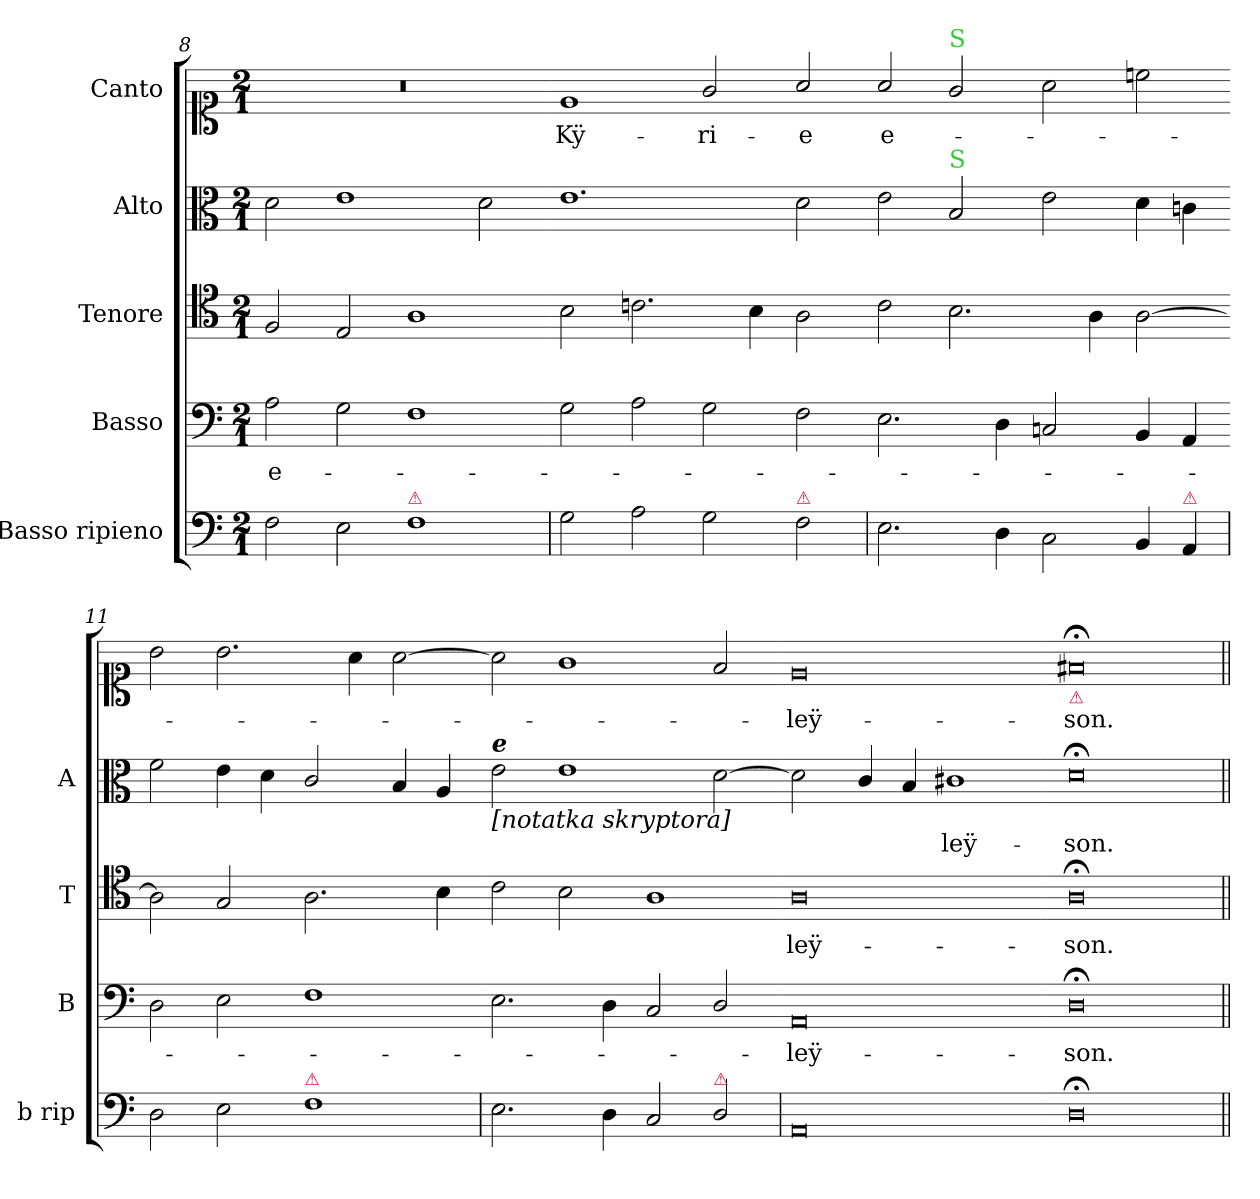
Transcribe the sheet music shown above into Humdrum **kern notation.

**kern	**kern	**text	**kern	**text	**kern	**text	**kern	**text
*part5	*part4	*part4	*part3	*part3	*part2	*part2	*part1	*part1
*staff5	*staff4	*staff4	*staff3	*staff3	*staff2	*staff2	*staff1	*staff1
*I"Basso ripieno	*I"Basso	*	*I"Tenore	*	*I"Alto	*	*I"Canto	*
*I'b rip	*I'B	*	*I'T	*	*I'A	*	*	*
*clefF4	*clefF4	*	*clefC4	*	*clefC3	*	*clefC1	*
*k[]	*k[]	*	*k[]	*	*k[]	*	*k[]	*
*M2/1	*M2/1	*	*M2/1	*	*M2/1	*	*M2/1	*
=8	=8	=8	=8	=8	=8	=8	=8	=8
2F\	2A\	e-	2F/	.	2d\	.	0r	.
2E\	2G\	.	2E/	.	1e	.	.	.
!LO:TX:a:color=crimson:t=⚠	!	!	!	!	!	!	!	!
1F	1F	.	1A	.	.	.	.	.
.	.	.	.	.	2d\	.	.	.
=9	=9-	=9-	=9-	=9-	=9-	=9-	=9-	=9-
2G\	2G\	.	2B\	.	1.e	.	1e	Kÿ-
2A\	2A\	.	2.cn\	.	.	.	.	.
2G\	2G\	.	.	.	.	.	2g/	-ri-
.	.	.	4B\	.	.	.	.	.
!LO:TX:a:color=crimson:t=⚠	!	!	!	!	!	!	!	!
2F\	2F\	.	2A\	.	2d\	.	2a/	-e
=10	=10-	=10-	=10-	=10-	=10-	=10-	=10-	=10-
2.E\	2.E\	.	2c\	.	2e\	.	2a/	e-
!	!	!	!	!	!	!	!LO:TX:a:color=limegreen:t=S	!
!	!	!	!	!	!LO:TX:a:color=limegreen:t=S	!	!	!
.	.	.	2.B\	.	2B/	.	2g/	.
4D\	4D\	.	.	.	.	.	.	.
2C\	2Cn/	.	.	.	2e\	.	2a\	.
.	.	.	4A\	.	.	.	.	.
4BB/	4BB/	.	[2A\	.	4d\	.	2ccn\	.
!LO:TX:a:color=crimson:t=⚠	!	!	!	!	!	!	!	!
4AA/	4AA/	.	.	.	4cn\	.	.	.
=11	=11-	=11-	=11-	=11-	=11-	=11-	=11-	=11-
2D\	2D\	.	2A\]	.	2f\	.	2b\	.
2E\	2E\	.	2G/	.	4e\	.	2.b\	.
.	.	.	.	.	4d\	.	.	.
!LO:TX:a:color=crimson:t=⚠	!	!	!	!	!	!	!	!
1F	1F	.	2.A\	.	2c/	.	.	.
.	.	.	.	.	.	.	4a\	.
.	.	.	.	.	4B/	.	[2a\	.
.	.	.	4B\	.	4A/	.	.	.
=12	=12-	=12-	=12-	=12-	=12-	=12-	=12-	=12-
!	!	!	!	!	!LO:TX:b:Bi:t=[notatka skryptora]	!	!	!
!	!	!	!	!	!LO:TX:a:Bi:t=e	!	!	!
2.E\	2.E\	.	2c\	.	2e\	.	2a\]	.
.	.	.	2B\	.	1e	.	1g	.
4D\	4D\	.	.	.	.	.	.	.
2C/	2C/	.	1A	.	.	.	.	.
!LO:TX:a:color=crimson:t=⚠	!	!	!	!	!	!	!	!
2D/	2D/	.	.	.	[2d\	.	2f/	.
=13	=13-	=13-	=13-	=13-	=13-	=13-	=13-	=13-
0AA	0AA	-leÿ-	0A	-leÿ-	2d\]	.	0e	-leÿ-
.	.	.	.	.	4c/	.	.	.
.	.	.	.	.	4B/	.	.	.
.	.	.	.	.	1c#X	-leÿ-	.	.
=14-	=14-	=14-	=14-	=14-	=14-	=14-	=14-	=14-
!	!	!	!	!	!	!	!LO:TX:b:color=crimson:t=⚠	!
0D;	0D;<	-son.	0A;<	-son.	0d;	-son.	0f#X;<	-son.
=||	=||	=||	=||	=||	=||	=||	=||	=||
*-	*-	*-	*-	*-	*-	*-	*-	*-
